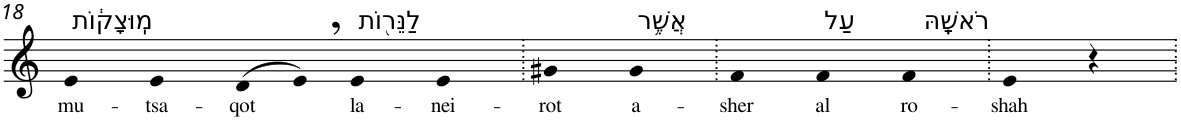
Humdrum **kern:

**kern	**text
*part1	*part1
*staff1	*staff1
*I"Piano	*
*I'Pno	*
!!LO:PB:g=z
*clefG2	*
*k[]	*
=18	=18
!LO:TX:a:t=מֽוּצָק֔וֹת	!
!	!LO:LY:b
4e	mu-
!	!LO:LY:b
4e	-tsa-
!	!LO:LY:b
(>8d	-qot
8e,)	.
!LO:TX:a:t=לַנֵּר֖וֹת	!
!	!LO:LY:b
4e	la-
!	!LO:LY:b
4e	-nei-
=19.	=19.
!	!LO:LY:b
4g#X	-rot
!LO:TX:a:t=אֲשֶׁ֥ר	!
!	!LO:LY:b
4g#	a-
=20.	=20.
!	!LO:LY:b
4f	-sher
!LO:TX:a:t=עַל	!
!	!LO:LY:b
4f	al
!LO:TX:a:t=רֹאשָֽׁהּ	!
!	!LO:LY:b
4f	ro-
=21.	=21.
!	!LO:LY:b
4e	-shah
4r	.
=.	=.
*-	*-
